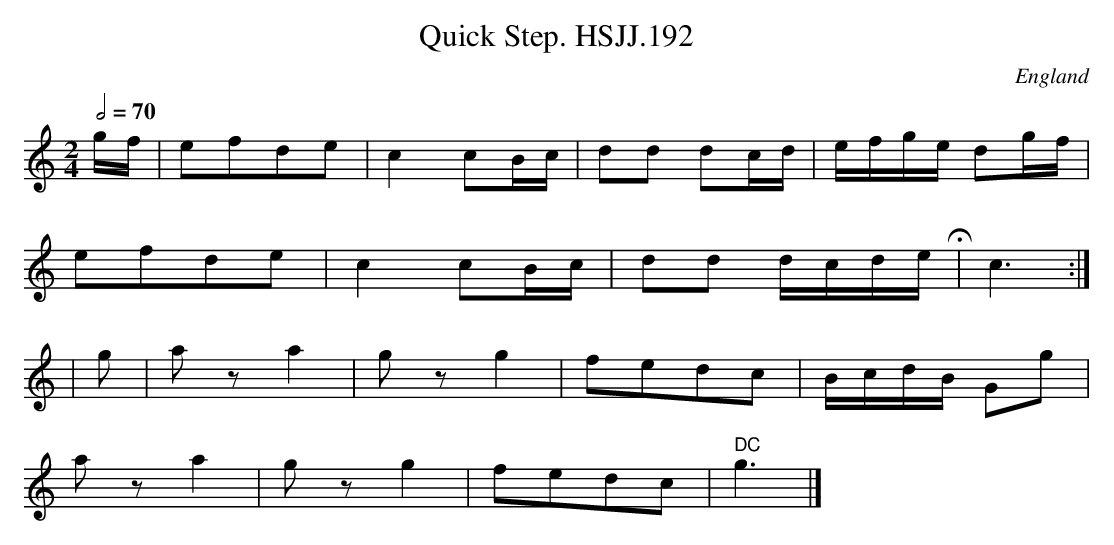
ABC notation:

X:1
T:Quick Step. HSJJ.192
L:1/8
M:2/4
O:England
Q:1/2=70
K:C
g/f/|efde|c2cB/c/|dd dc/d/|e/f/g/e/ dg/f/|!
efde|c2cB/c/|dd d/c/d/e/H|c3:|!
|g|aza2|gzg2|fedc|B/c/d/B/ Gg|!
aza2|gzg2|fedc|" DC"g3|]
